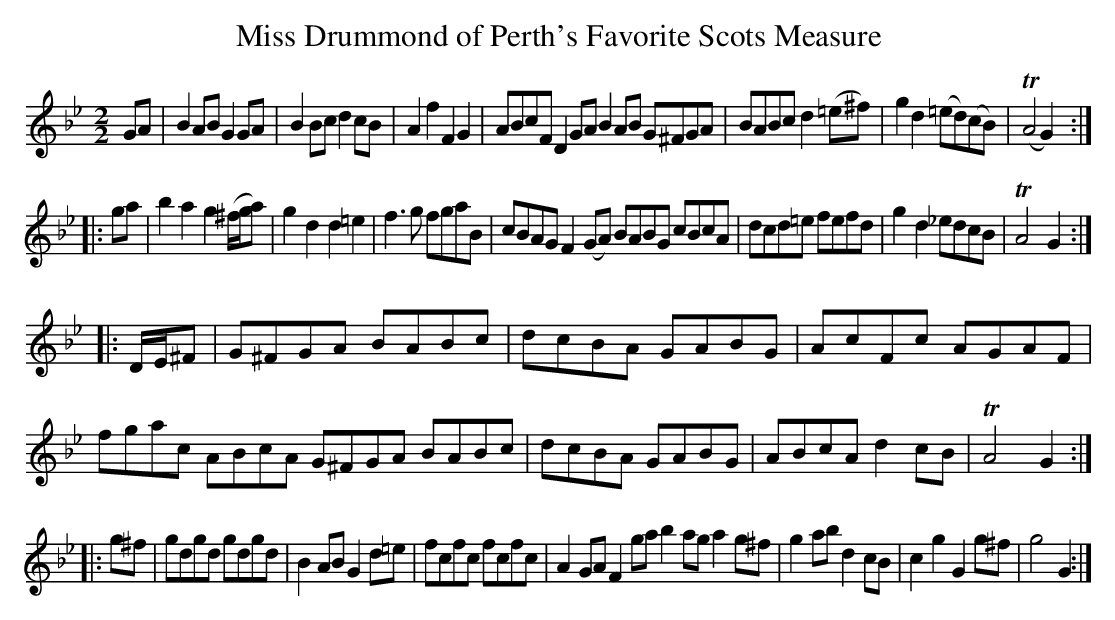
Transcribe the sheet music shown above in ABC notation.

X:1
T: Miss Drummond of Perth's Favorite Scots Measure
M: 2/2
L: 1/8
K: Gmin
   GA |\
B2 AB G2 GA | B2 Bc d2 cB | A2 f2 F2 G2 | ABcF D2 GA \
B2 AB G^FGA | BABc d2 (=e^f) | g2 d2 (=ed)(cB) | T(A4 G2) :|
|: ga |\
b2 a2 g2 (^f/g/a) | g2 d2 d2 =e2 | f3g fgaB | cBAG F2 (GA) \
BABG cBcA | dcd=e fefd | g2 d2 _edcB | TA4 G2 :|
|: D/E/^F |\
G^FGA BABc | dcBA GABG | AcFc AGAF | fgac ABcA \
G^FGA BABc | dcBA GABG | ABcA d2 cB | TA4 G2 :|
|: g^f |\
gdgd gdgd | B2 AB G2 d=e | fcfc fcfc | A2 GA F2 ga \
b2 ag a2 g^f | g2 ab d2 cB | c2 g2 G2 g^f | g4 G2 :|
